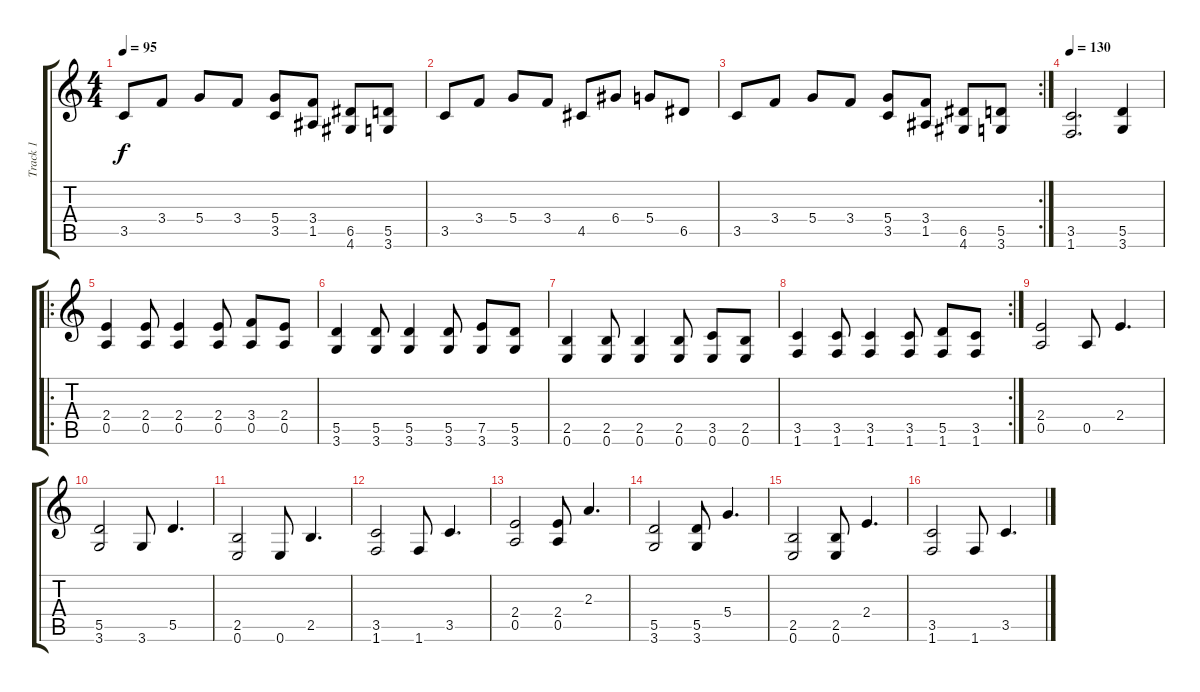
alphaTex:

\track ("Track 1" "Track 1") {instrument distortionguitar}
\staff {score tabs}
\tuning (E4 B3 G3 D3 A2 E2) {hide}
\ts (4 4)
\tempo 95
\clef g2
\ks c
3.5.8{dy f} 3.4.8 5.4.8 3.4.8 (5.4 3.5).8 (3.4 1.5).8 (6.5 4.6).8 (5.5 3.6).8 |
3.5.8 3.4.8 5.4.8 3.4.8 4.5.8 6.4.8 5.4.8 6.5.8 |
\rc 2
3.5.8 3.4.8 5.4.8 3.4.8 (5.4 3.5).8 (3.4 1.5).8 (6.5 4.6).8 (5.5 3.6).8 |
\tempo 130
(3.5 1.6).2{d} (5.5 3.6).4 |
\ro
(2.4 0.5).4 (2.4 0.5).8 (2.4 0.5).4 (2.4 0.5).8 (3.4 0.5).8 (2.4 0.5).8 |
(5.5 3.6).4 (5.5 3.6).8 (5.5 3.6).4 (5.5 3.6).8 (7.5 3.6).8 (5.5 3.6).8 |
(2.5 0.6).4 (2.5 0.6).8 (2.5 0.6).4 (2.5 0.6).8 (3.5 0.6).8 (2.5 0.6).8 |
\rc 2
(3.5 1.6).4 (3.5 1.6).8 (3.5 1.6).4 (3.5 1.6).8 (5.5 1.6).8 (3.5 1.6).8 |
(2.4 0.5).2 0.5.8 2.4.4{d} |
(5.5 3.6).2 3.6.8 5.5.4{d} |
(2.5 0.6).2 0.6.8 2.5.4{d} |
(3.5 1.6).2 1.6.8 3.5.4{d} |
(2.4 0.5).2 (2.4 0.5).8 2.3.4{d} |
(5.5 3.6).2 (5.5 3.6).8 5.4.4{d} |
(2.5 0.6).2 (2.5 0.6).8 2.4.4{d} |
(3.5 1.6).2 1.6.8 3.5.4{d}
